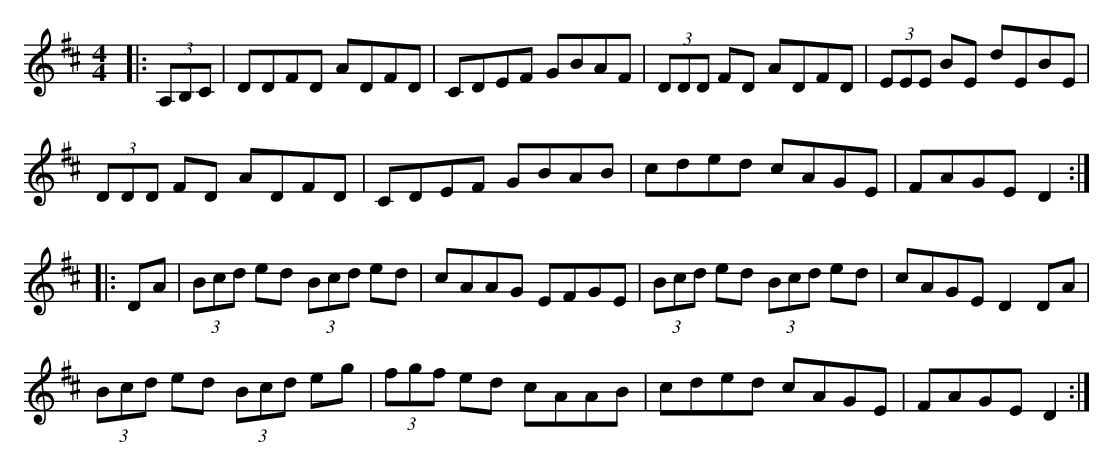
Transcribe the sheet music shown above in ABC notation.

X:1
M:4/4
K:D
|:(3A,B,C|DDFD ADFD|CDEF GBAF|(3DDD FD ADFD|(3EEE BE dEBE|
(3DDD FD ADFD|CDEF GBAB|cded cAGE|FAGE D2:|
|:DA|(3Bcd ed (3Bcd ed|cAAG EFGE|(3Bcd ed (3Bcd ed|cAGE D2 DA|
(3Bcd ed (3Bcd eg|(3fgf ed cAAB|cded cAGE|FAGE D2:|
